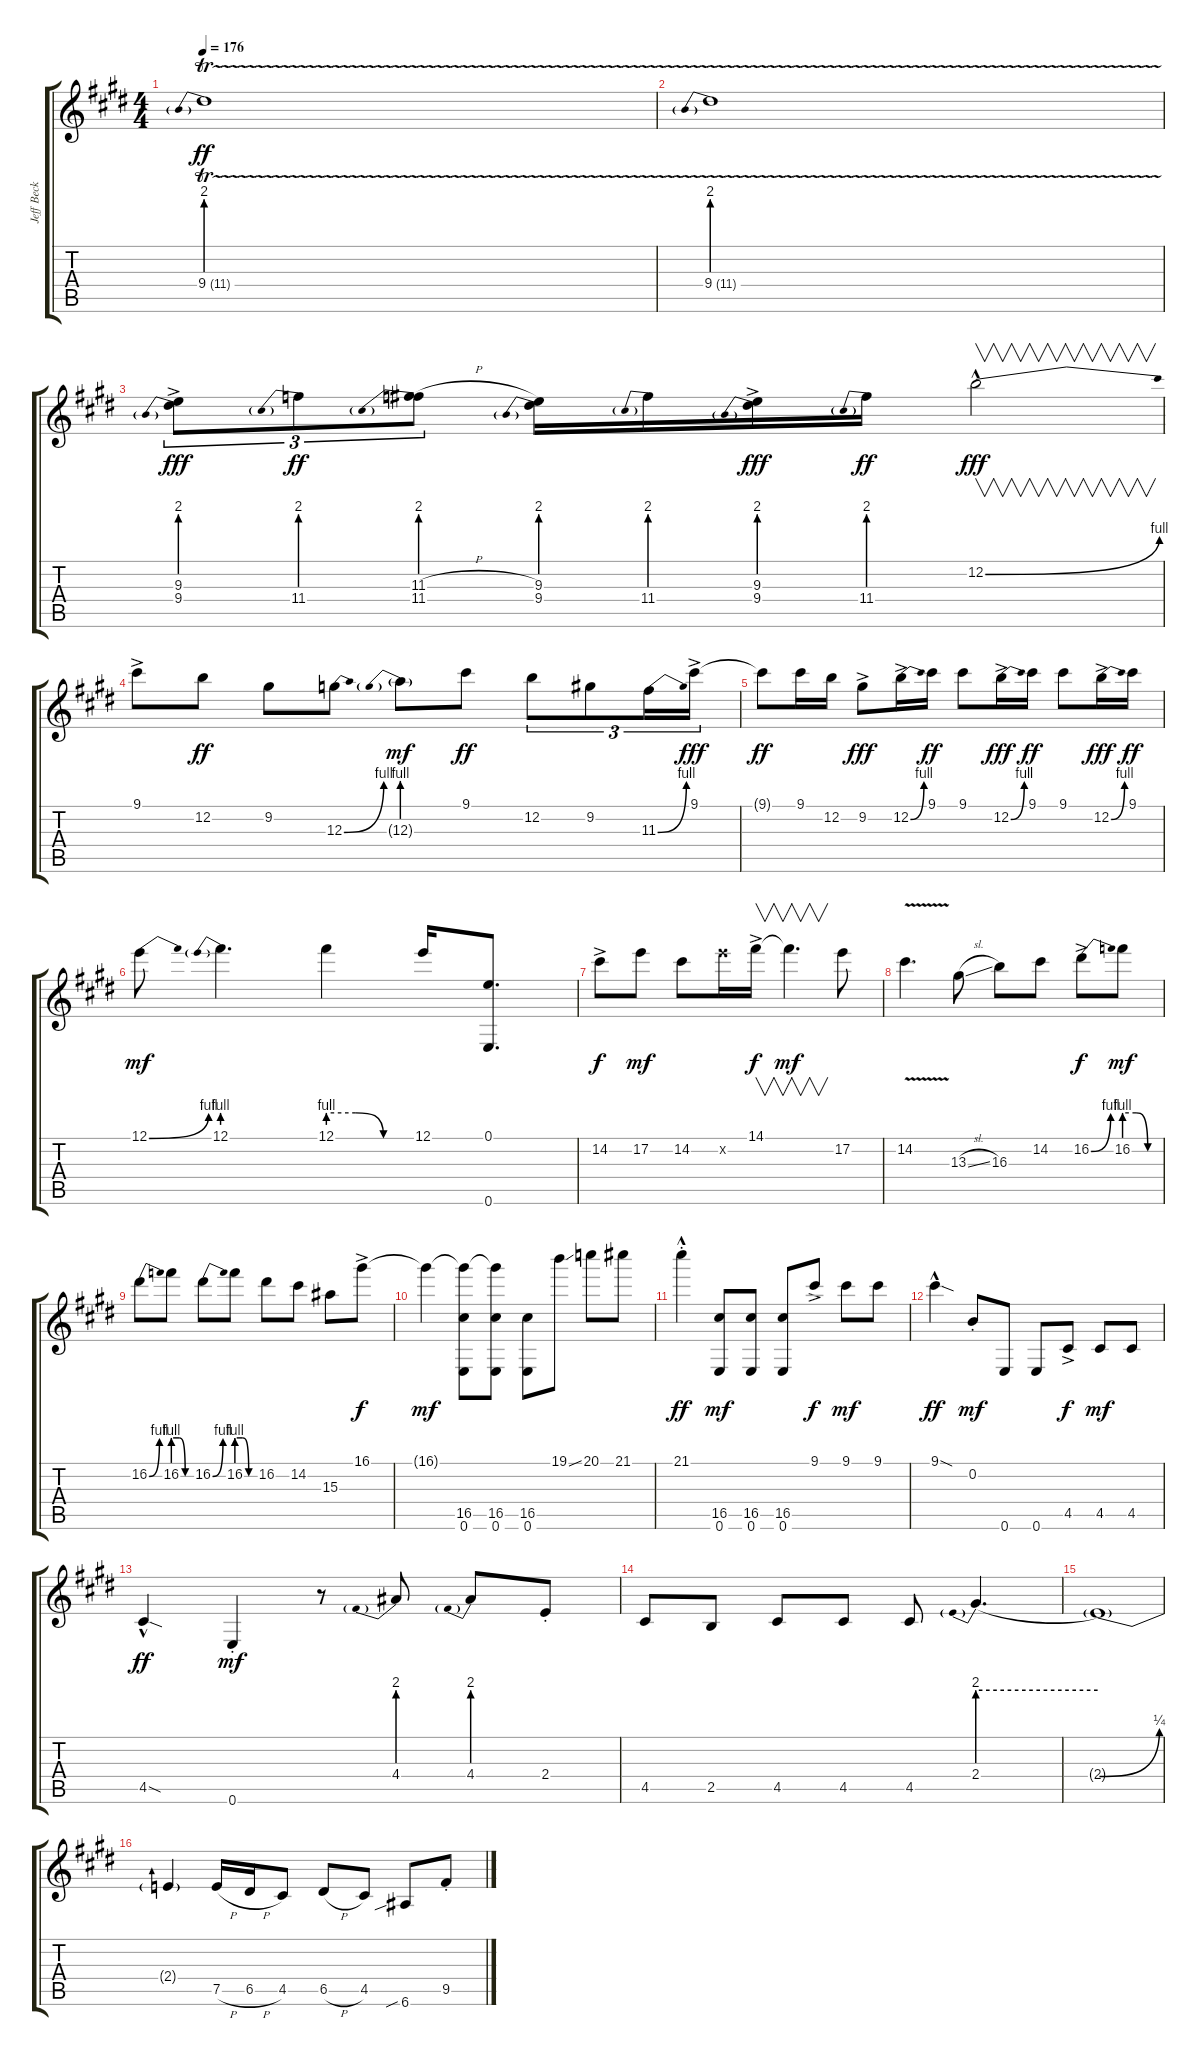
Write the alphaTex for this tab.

\track ("Jeff Beck Lead Guitar" "Jeff Beck ") {instrument overdrivenguitar}
\staff {score tabs}
\tuning (E4 B3 G3 D3 A2 E2) {hide}
\ts (4 4)
\tempo 176
\clef g2
\ks e
9.4{be (prebend 0 8 60 8) tr (11 32)}.1{dy ff} |
9.4{be (prebend 0 8 60 8) tr (11 32)}.1 |
(9.3{ac} 9.4{be (prebend 0 8 60 8) ac}).8{tu (3 2) dy fff} 11.4{be (prebend 0 8 60 8)}.8{tu (3 2) dy ff} (11.3{h} 11.4{be (prebend 0 8 60 8)}).8{tu (3 2)} (9.3 9.4{be (prebend 0 8 60 8)}).16 11.4{be (prebend 0 8 60 8)}.16 (9.3{ac} 9.4{be (prebend 0 8 60 8) ac}).16{dy fff} 11.4{be (prebend 0 8 60 8)}.16{dy ff} 12.2{be (bend 0 0 60 4) hac}.2{v dy fff} |
9.1{ac}.8 12.2.8{dy ff} 9.2.8 12.3{be (bend 0 0 60 4)}.8 12.3{be (prebend 0 4 60 4) g}.8{dy mf} 9.1.8{dy ff} 12.2.8{tu (3 2)} 9.2.8{tu (3 2)} 11.3{be (bend 0 0 60 4)}.16{tu (3 2)} 9.1{ac}.16{tu (3 2) dy fff} |
9.1{t}.8{dy ff} 9.1.16 12.2.16 9.2{ac}.8{dy fff} 12.2{be (bend 0 0 60 4) ac}.16 9.1.16{dy ff} 9.1.8 12.2{be (bend 0 0 60 4) ac}.16{dy fff} 9.1.16{dy ff} 9.1.8 12.2{be (bend 0 0 60 4) ac}.16{dy fff} 9.1.16{dy ff} |
12.1{be (bend 0 0 60 4)}.8{dy mf} 12.1{be (prebend 0 4 60 4)}.4{d} 12.1{be (custom 0 4 20 4 40 0 60 0)}.4 12.1.16 (0.1 0.6).8{d} |
14.2{ac}.8{dy f} 17.2.8{dy mf} 14.2.8 17.2{x}.16 14.1{ac}.16{v dy f} 14.1{t}.4{v d dy mf} 17.2.8 |
14.2{v}.4{d} 13.3{sl}.8 16.3.8 14.2.8 16.2{be (bend 0 0 60 4) ac}.8{dy f} 16.2{be (custom 0 4 20 4 40 0 60 0)}.8{dy mf} |
16.2{be (bend 0 0 60 4)}.8 16.2{be (custom 0 4 20 4 40 0 60 0)}.8 16.2{be (bend 0 0 60 4)}.8 16.2{be (custom 0 4 20 4 40 0 60 0)}.8 16.2.8 14.2.8 15.3.8 16.1{ac}.8{dy f} |
16.1{t}.4{dy mf} (16.1{t} 16.5 0.6).8 (16.1{t} 16.5 0.6).8 (16.5 0.6).8 19.1{ss}.8 20.1.8 21.1.8 |
21.1{hac st}.4{dy ff} (16.5 0.6).8{dy mf} (16.5 0.6).8 (16.5 0.6).8 9.1{ac}.8{dy f} 9.1.8{dy mf} 9.1.8 |
9.1{sod hac}.4{dy ff} 0.2{st}.8{dy mf} 0.6.8 0.6.8 4.5{ac}.8{dy f} 4.5.8{dy mf} 4.5.8 |
4.5{sod hac}.4{dy ff} 0.6{st}.4{dy mf} r.8 4.4{be (prebend 0 8 60 8)}.8 4.4{be (prebend 0 8 60 8)}.8 2.4{st}.8 |
4.5.8 2.5.8 4.5.8 4.5.8 4.5.8 2.4{be (prebend 0 8 60 8)}.4{d} |
2.4{be (bend 0 0 60 1) t}.1 |
2.4{t}.4 7.5{h}.16 6.5{h}.16 4.5.8 6.5{h}.8 4.5.8 6.6{sib}.8 9.5{st}.8
